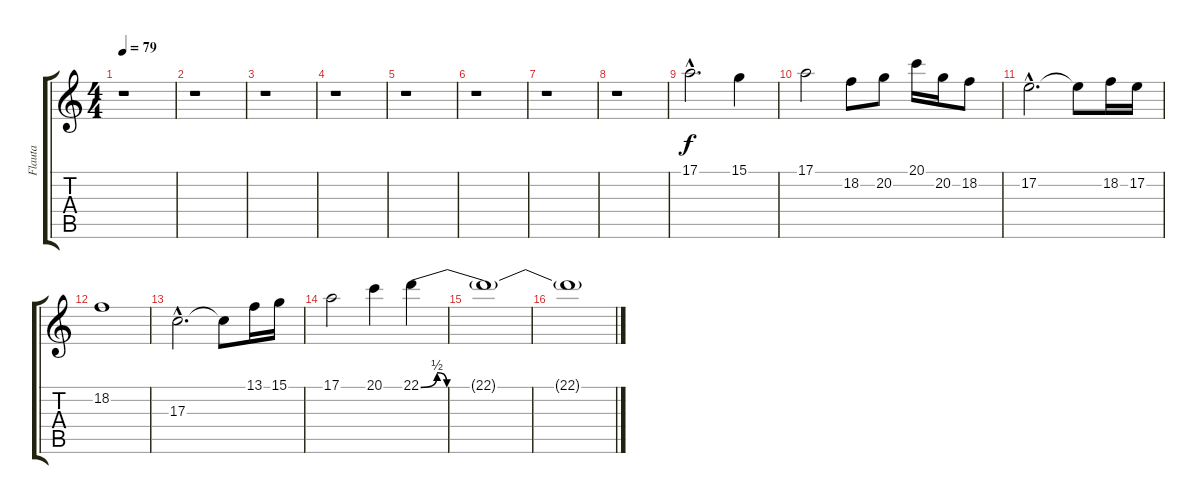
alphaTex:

\track ("Flauta" "Flauta") {instrument flute}
\staff {score tabs}
\tuning (E4 B3 G3 D3 A2 E2) {hide}
\ts (4 4)
\tempo 79
\clef g2
\ks c
r.1{dy f instrument flute} |
r.1 |
r.1 |
r.1 |
r.1 |
r.1 |
r.1 |
r.1 |
17.1{hac}.2{d} 15.1.4 |
17.1.2 18.2.8 20.2.8 20.1.16 20.2.16 18.2.8 |
17.2{hac}.2{d} 17.2{t}.8 18.2.16 17.2.16 |
18.2.1 |
17.3{hac}.2{d} 17.3{t}.8 13.1.16 15.1.16 |
17.1.2 20.1.4 22.1{be (custom 0 0 5 2 8 0 15 0 45 0 60 0)}.4 |
22.1{t}.1{volume 0} |
22.1{t}.1
